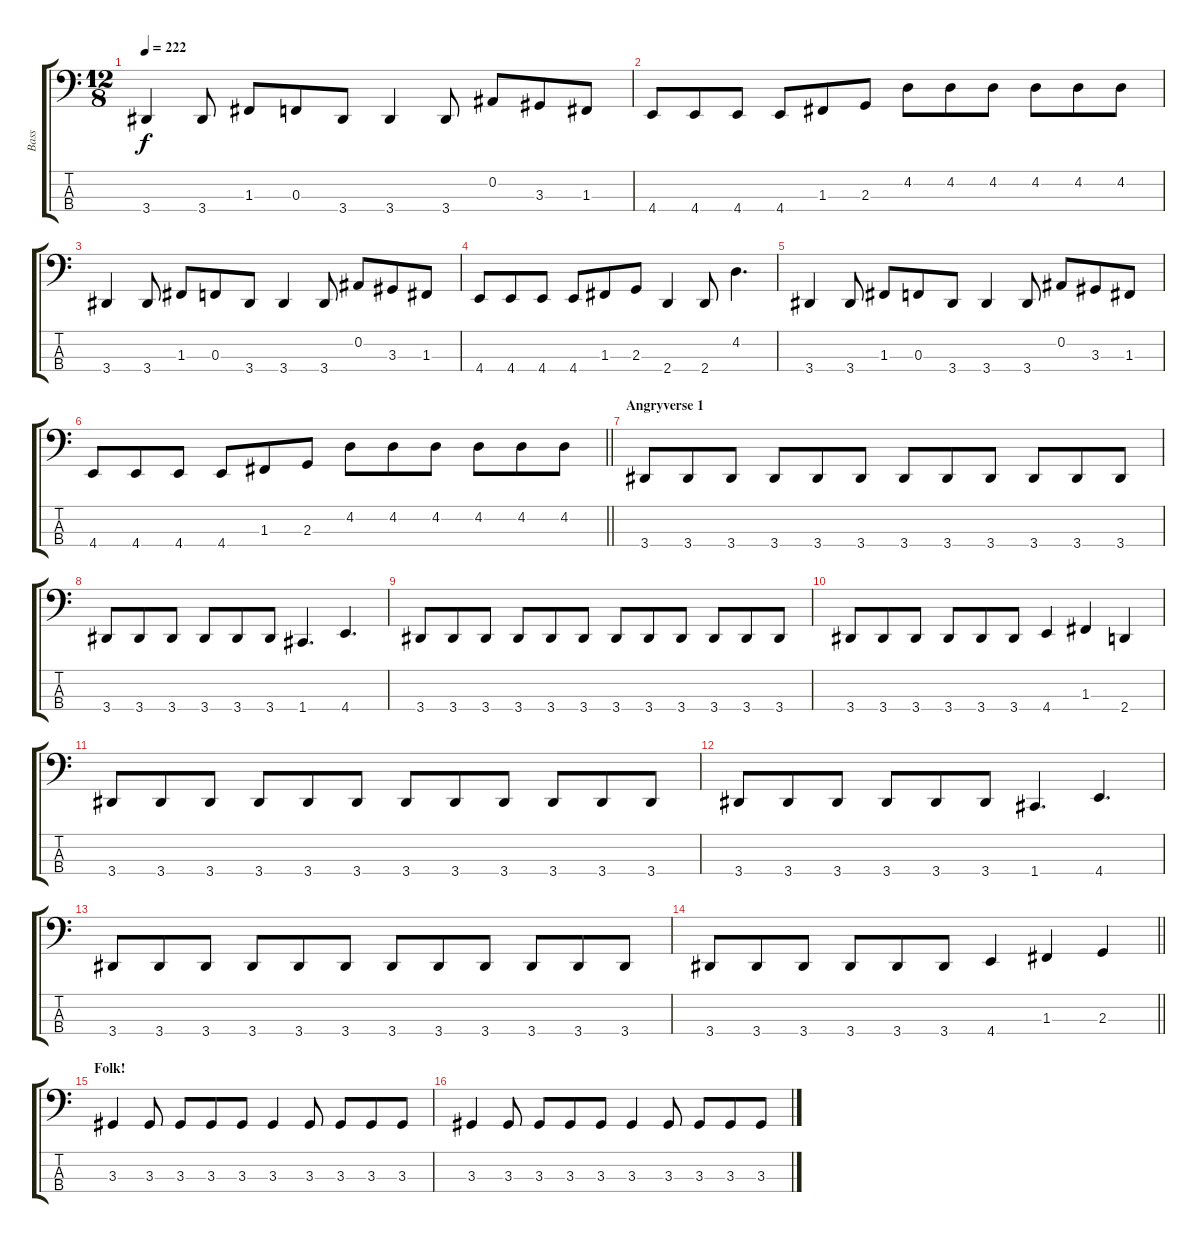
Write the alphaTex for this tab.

\track ("Bass" "Bass") {instrument electricbasspick}
\staff {score tabs}
\tuning (Eb2 Bb1 F1 C1) {hide}
\ts (12 8)
\tempo 222
\clef f4
\ks c
3.4.4{dy f} 3.4.8 1.3.8 0.3.8 3.4.8 3.4.4 3.4.8 0.2.8 3.3.8 1.3.8 |
4.4.8 4.4.8 4.4.8 4.4.8 1.3.8 2.3.8 4.2.8 4.2.8 4.2.8 4.2.8 4.2.8 4.2.8 |
3.4.4 3.4.8 1.3.8 0.3.8 3.4.8 3.4.4 3.4.8 0.2.8 3.3.8 1.3.8 |
4.4.8 4.4.8 4.4.8 4.4.8 1.3.8 2.3.8 2.4.4 2.4.8 4.2.4{d} |
3.4.4 3.4.8 1.3.8 0.3.8 3.4.8 3.4.4 3.4.8 0.2.8 3.3.8 1.3.8 |
\barLineRight lightlight
4.4.8 4.4.8 4.4.8 4.4.8 1.3.8 2.3.8 4.2.8 4.2.8 4.2.8 4.2.8 4.2.8 4.2.8 |
\section ("" "Angryverse 1")
3.4.8 3.4.8 3.4.8 3.4.8 3.4.8 3.4.8 3.4.8 3.4.8 3.4.8 3.4.8 3.4.8 3.4.8 |
3.4.8 3.4.8 3.4.8 3.4.8 3.4.8 3.4.8 1.4.4{d} 4.4.4{d} |
3.4.8 3.4.8 3.4.8 3.4.8 3.4.8 3.4.8 3.4.8 3.4.8 3.4.8 3.4.8 3.4.8 3.4.8 |
3.4.8 3.4.8 3.4.8 3.4.8 3.4.8 3.4.8 4.4.4 1.3.4 2.4.4 |
3.4.8 3.4.8 3.4.8 3.4.8 3.4.8 3.4.8 3.4.8 3.4.8 3.4.8 3.4.8 3.4.8 3.4.8 |
3.4.8 3.4.8 3.4.8 3.4.8 3.4.8 3.4.8 1.4.4{d} 4.4.4{d} |
3.4.8 3.4.8 3.4.8 3.4.8 3.4.8 3.4.8 3.4.8 3.4.8 3.4.8 3.4.8 3.4.8 3.4.8 |
\barLineRight lightlight
3.4.8 3.4.8 3.4.8 3.4.8 3.4.8 3.4.8 4.4.4 1.3.4 2.3.4 |
\section ("" "Folk!")
3.3.4 3.3.8 3.3.8 3.3.8 3.3.8 3.3.4 3.3.8 3.3.8 3.3.8 3.3.8 |
3.3.4 3.3.8 3.3.8 3.3.8 3.3.8 3.3.4 3.3.8 3.3.8 3.3.8 3.3.8
